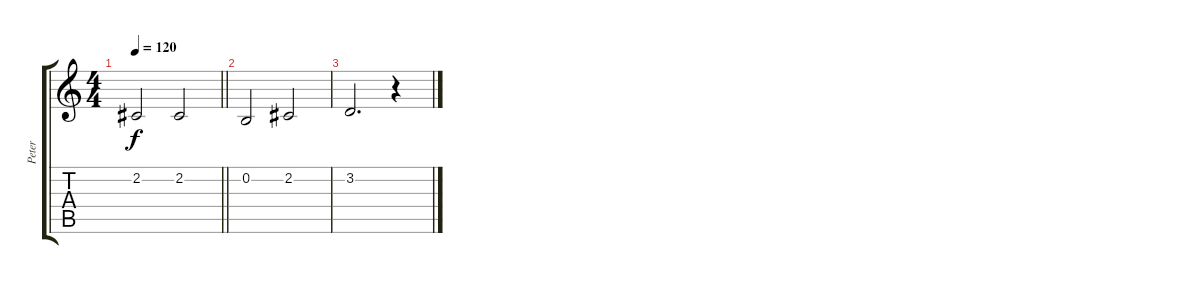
\track ("Peter" "Peter") {instrument flute}
\staff {score tabs}
\tuning (E4 B3 G3 D3 A2 E2) {hide}
\ts (4 4)
\tempo 120
\clef g2
\barLineRight lightlight
\ks c
2.2.2{dy f} 2.2.2 |
0.2.2 2.2.2 |
3.2.2{d} r.4
